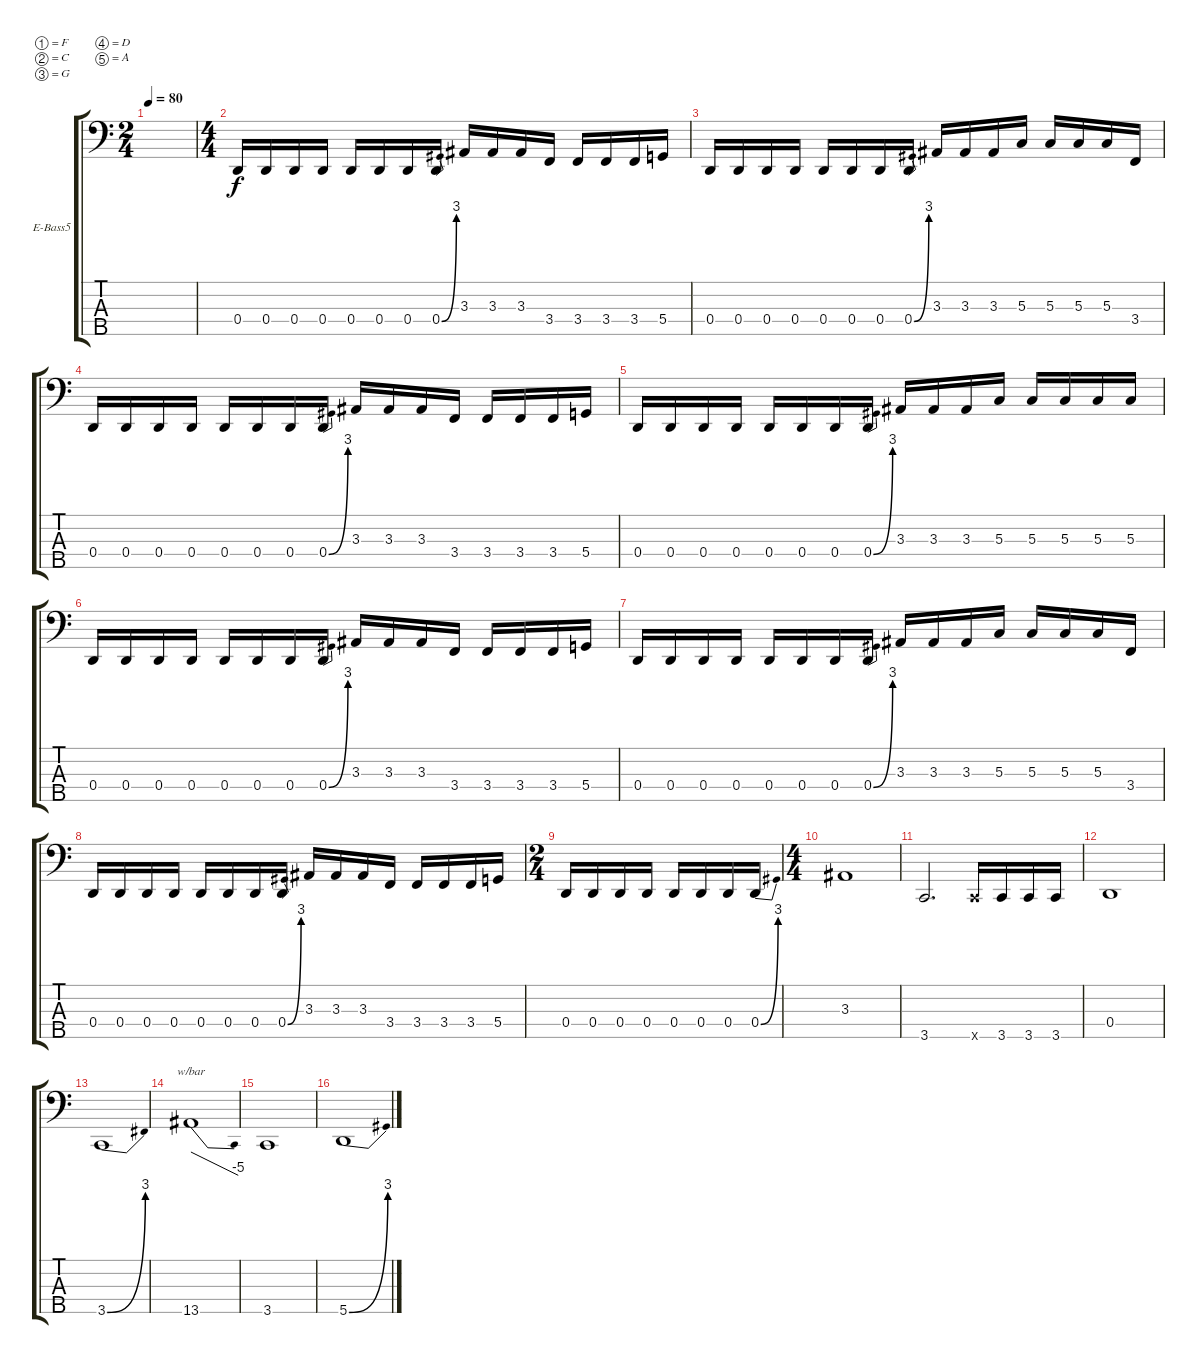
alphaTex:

\defaultSystemsLayout 4
\bracketExtendMode groupsimilarinstruments
\firstSystemTrackNameOrientation horizontal
\otherSystemsTrackNameOrientation horizontal
\track ("Electric Bass" "E-Bass5") {instrument electricbassfinger}
\staff {score tabs}
\tuning (F2 C2 G1 D1 A0)
\ts (2 4)
\tempo 80
\clef f4
\ks c
|
\ts (4 4)
0.4.16 0.4.16 0.4.16 0.4.16 0.4.16 0.4.16 0.4.16 0.4{be (bend 0 0 60 12)}.16 3.3.16 3.3.16 3.3.16 3.4.16 3.4.16 3.4.16 3.4.16 5.4.16 |
0.4.16 0.4.16 0.4.16 0.4.16 0.4.16 0.4.16 0.4.16 0.4{be (bend 0 0 60 12)}.16 3.3.16 3.3.16 3.3.16 5.3.16 5.3.16 5.3.16 5.3.16 3.4.16 |
0.4.16 0.4.16 0.4.16 0.4.16 0.4.16 0.4.16 0.4.16 0.4{be (bend 0 0 60 12)}.16 3.3.16 3.3.16 3.3.16 3.4.16 3.4.16 3.4.16 3.4.16 5.4.16 |
0.4.16 0.4.16 0.4.16 0.4.16 0.4.16 0.4.16 0.4.16 0.4{be (bend 0 0 60 12)}.16 3.3.16 3.3.16 3.3.16 5.3.16 5.3.16 5.3.16 5.3.16 5.3.16 |
0.4.16 0.4.16 0.4.16 0.4.16 0.4.16 0.4.16 0.4.16 0.4{be (bend 0 0 60 12)}.16 3.3.16 3.3.16 3.3.16 3.4.16 3.4.16 3.4.16 3.4.16 5.4.16 |
0.4.16 0.4.16 0.4.16 0.4.16 0.4.16 0.4.16 0.4.16 0.4{be (bend 0 0 60 12)}.16 3.3.16 3.3.16 3.3.16 5.3.16 5.3.16 5.3.16 5.3.16 3.4.16 |
0.4.16 0.4.16 0.4.16 0.4.16 0.4.16 0.4.16 0.4.16 0.4{be (bend 0 0 60 12)}.16 3.3.16 3.3.16 3.3.16 3.4.16 3.4.16 3.4.16 3.4.16 5.4.16 |
\ts (2 4)
0.4.16 0.4.16 0.4.16 0.4.16 0.4.16 0.4.16 0.4.16 0.4{be (bend 0 0 60 12)}.16 |
\ts (4 4)
3.3.1 |
3.5.2{d} 3.5{x}.16 3.5.16 3.5.16 3.5.16 |
0.4.1 |
3.5{be (bend 52.199999999999996 0 60 12)}.1 |
13.5.1{tbe (dive default 44.4 0 60 -20)} |
3.5.1 |
5.5{be (bend 52.199999999999996 0 60 12)}.1
